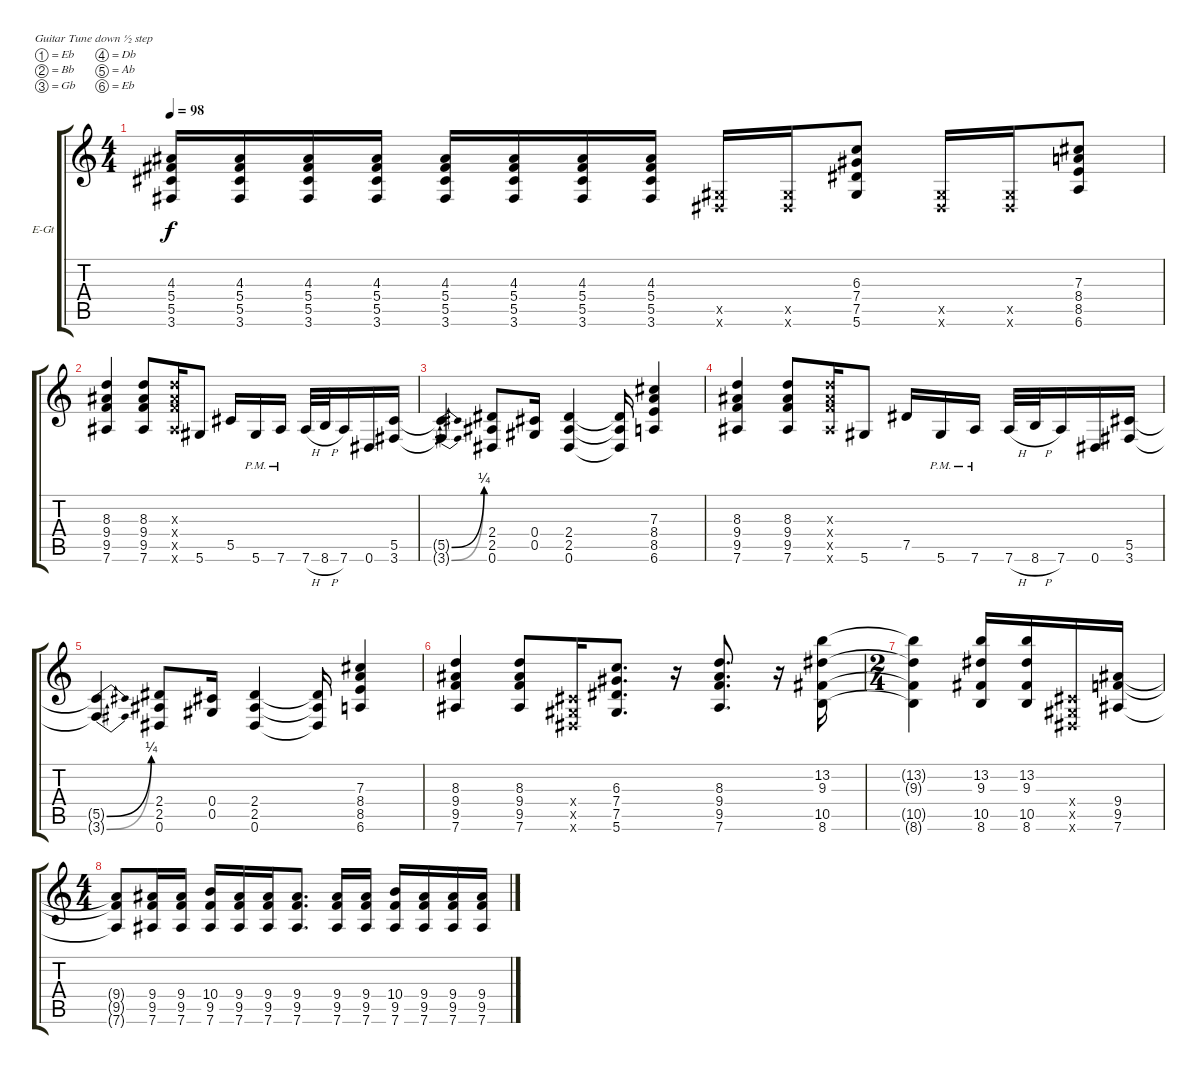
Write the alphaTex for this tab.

\bracketExtendMode groupsimilarinstruments
\firstSystemTrackNameOrientation horizontal
\otherSystemsTrackNameOrientation horizontal
\track ("Electric Guitar 1" "E-Gt") {instrument distortionguitar}
\staff {score tabs}
\tuning (Eb4 Bb3 Gb3 Db3 Ab2 Eb2)
\ts (4 4)
\tempo 98
\clef g2
\ks c
(3.6 5.5 5.4 4.3).16{dy f} (3.6 5.5 5.4 4.3).16 (3.6 5.5 5.4 4.3).16 (3.6 5.5 5.4 4.3).16 (3.6 5.5 5.4 4.3).16 (3.6 5.5 5.4 4.3).16 (3.6 5.5 5.4 4.3).16 (3.6 5.5 5.4 4.3).16 (0.6{x} 0.5{x}).16 (0.6{x} 0.5{x}).16 (5.6 7.5 7.4 6.3).8 (0.6{x} 0.5{x}).16 (0.6{x} 0.5{x}).16 (6.6 8.5 8.4 7.3).8 |
(7.6 9.5 9.4 8.3).4 (7.6 9.5 9.4 8.3).8 (7.6{x} 9.5{x} 9.4{x} 8.3{x}).16 5.6.8 5.5.16 5.6{pm}.16 7.6{pm}.16 7.6{h}.32 8.6{h}.32 7.6.16 0.6.16 (3.6 5.5).16 |
(3.6{be (bend 0 0 30.599999999999998 1) t} 5.5{be (bend 0 0 28.799999999999997 1) t}).4 (0.6 2.5 2.4).8 (0.5 0.4).16 (0.6 2.5 2.4).4 (0.6{t} 2.5{t} 2.4{t}).16 (6.6 8.5 8.4 7.3).4 |
(7.6 9.5 9.4 8.3).4 (7.6 9.5 9.4 8.3).8 (7.6{x} 9.5{x} 9.4{x} 8.3{x}).16 5.6.8 7.5.16 5.6{pm}.16 7.6{pm}.16 7.6{h}.32 8.6{h}.32 7.6.16 0.6.16 (3.6 5.5).16 |
(3.6{be (bend 0 0 30.599999999999998 1) t} 5.5{be (bend 0 0 28.799999999999997 1) t}).4 (0.6 2.5 2.4).8 (0.5 0.4).16 (0.6 2.5 2.4).4 (0.6{t} 2.5{t} 2.4{t}).16 (6.6 8.5 8.4 7.3).4 |
(7.6 9.5 9.4 8.3).4 (7.6 9.5 9.4 8.3).8 (0.6{x} 0.5{x} 0.4{x}).16 (5.6 7.5 7.4 6.3).8{d} r.16 (7.6 9.5 9.4 8.3).8{d} r.16 (8.6 10.5 9.3 13.2).16 |
\ts (2 4)
(8.6{t} 10.5{t} 9.3{t} 13.2{t}).4 (8.6 10.5 9.3 13.2).16 (8.6 10.5 9.3 13.2).16 (0.6{x} 0.5{x} 0.4{x}).16 (7.6 9.5 9.4).16 |
\ts (4 4)
(7.6{t} 9.5{t} 9.4{t}).8 (7.6 9.5 9.4).16 (7.6 9.5 9.4).16 (7.6 9.5 10.4).16 (7.6 9.5 9.4).16 (7.6 9.5 9.4).16 (7.6 9.5 9.4).8{d} (7.6 9.5 9.4).16 (7.6 9.5 9.4).16 (7.6 9.5 10.4).16 (7.6 9.5 9.4).16 (7.6 9.5 9.4).16 (7.6 9.5 9.4).16
